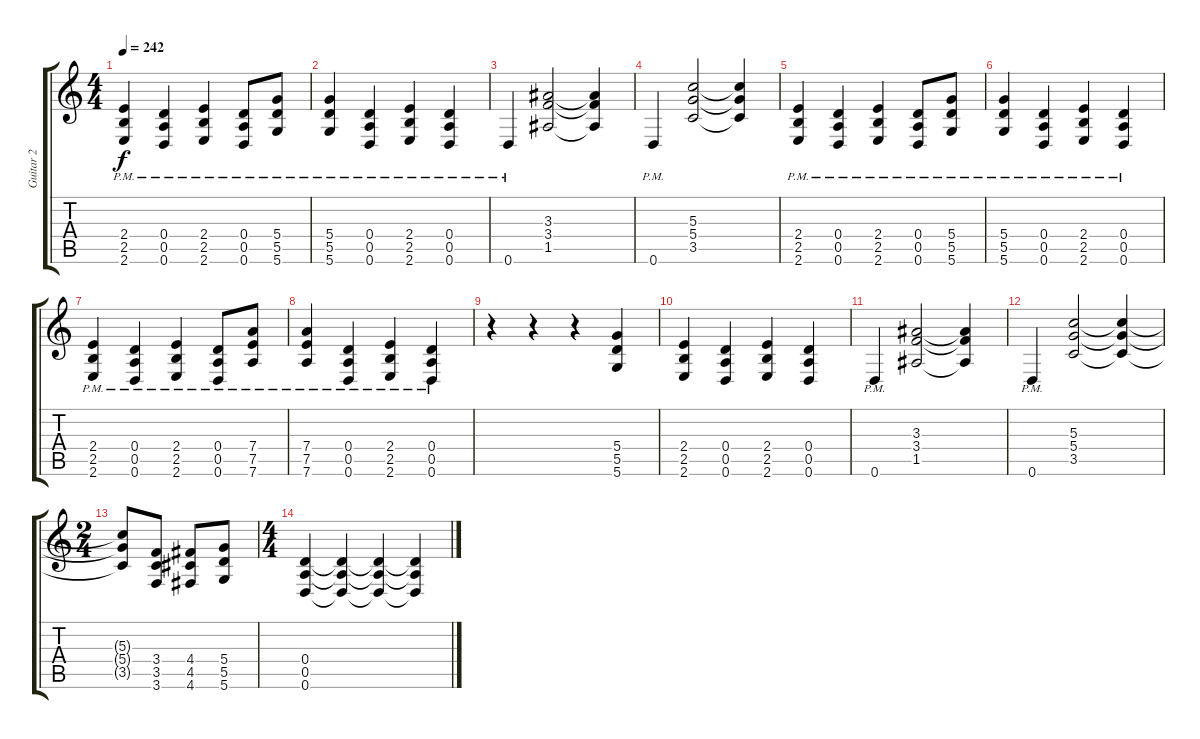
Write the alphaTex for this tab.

\track ("Guitar 2" "Guitar 2") {instrument distortionguitar}
\staff {score tabs}
\tuning (E4 B3 G3 D3 A2 D2) {hide}
\ts (4 4)
\tempo 242
\clef g2
\ks c
(2.4{pm} 2.5{pm} 2.6{pm}).4{dy f} (0.4{pm} 0.5{pm} 0.6{pm}).4 (2.4{pm} 2.5{pm} 2.6{pm}).4 (0.4{pm} 0.5{pm} 0.6{pm}).8 (5.4{pm} 5.5{pm} 5.6{pm}).8 |
(5.4{pm} 5.5{pm} 5.6{pm}).4 (0.4{pm} 0.5{pm} 0.6{pm}).4 (2.4{pm} 2.5{pm} 2.6{pm}).4 (0.4{pm} 0.5{pm} 0.6{pm}).4 |
0.6{pm}.4 (3.3 3.4 1.5).2 (3.3{t} 3.4{t} 1.5{t}).4 |
0.6{pm}.4 (5.3 5.4 3.5).2 (5.3{t} 5.4{t} 3.5{t}).4 |
(2.4{pm} 2.5{pm} 2.6{pm}).4 (0.4{pm} 0.5{pm} 0.6{pm}).4 (2.4{pm} 2.5{pm} 2.6{pm}).4 (0.4{pm} 0.5{pm} 0.6{pm}).8 (5.4{pm} 5.5{pm} 5.6{pm}).8 |
(5.4{pm} 5.5{pm} 5.6{pm}).4 (0.4{pm} 0.5{pm} 0.6{pm}).4 (2.4{pm} 2.5{pm} 2.6{pm}).4 (0.4{pm} 0.5{pm} 0.6{pm}).4 |
(2.4{pm} 2.5{pm} 2.6{pm}).4 (0.4{pm} 0.5{pm} 0.6{pm}).4 (2.4{pm} 2.5{pm} 2.6{pm}).4 (0.4{pm} 0.5{pm} 0.6{pm}).8 (7.4{pm} 7.5{pm} 7.6{pm}).8 |
(7.4{pm} 7.5{pm} 7.6{pm}).4 (0.4{pm} 0.5{pm} 0.6{pm}).4 (2.4{pm} 2.5{pm} 2.6{pm}).4 (0.4{pm} 0.5{pm} 0.6{pm}).4 |
r.4 r.4 r.4 (5.4 5.5 5.6).4 |
(2.4 2.5 2.6).4 (0.4 0.5 0.6).4 (2.4 2.5 2.6).4 (0.4 0.5 0.6).4 |
0.6{pm}.4 (3.3 3.4 1.5).2 (3.3{t} 3.4{t} 1.5{t}).4 |
0.6{pm}.4 (5.3 5.4 3.5).2 (5.3{t} 5.4{t} 3.5{t}).4 |
\ts (2 4)
(5.3{t} 5.4{t} 3.5{t}).8 (3.4 3.5 3.6).8 (4.4 4.5 4.6).8 (5.4 5.5 5.6).8 |
\ts (4 4)
(0.4 0.5 0.6).4 (0.4{t} 0.5{t} 0.6{t}).4 (0.4{t} 0.5{t} 0.6{t}).4 (0.4{t} 0.5{t} 0.6{t}).4
